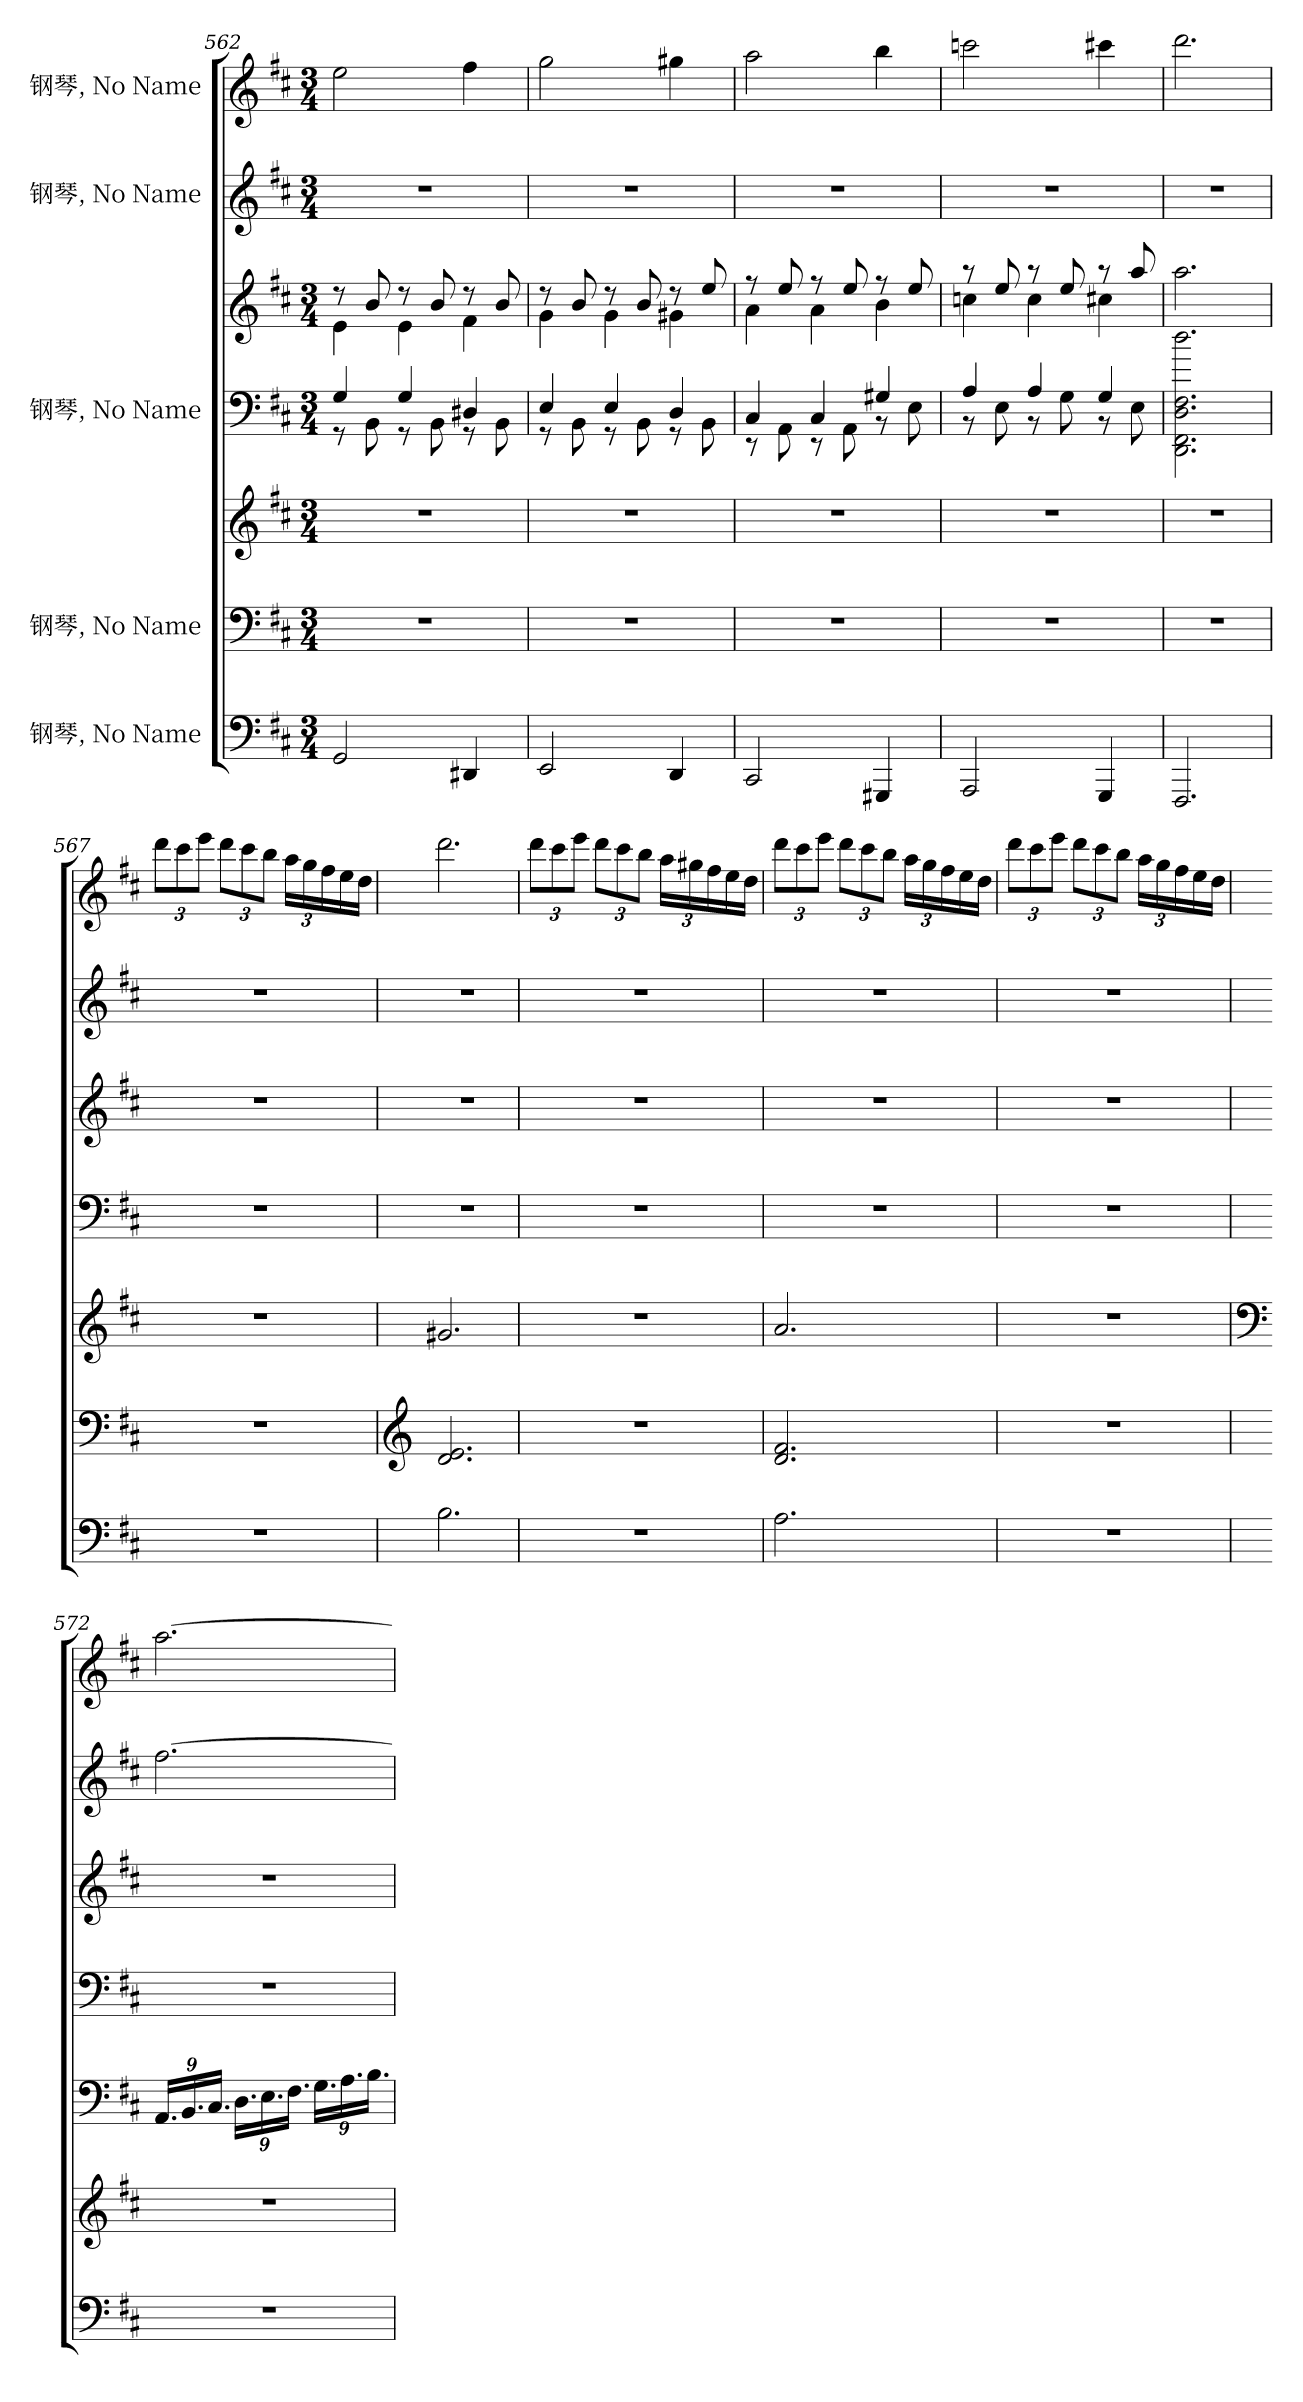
**kern	**kern	**kern	**kern	**kern	**kern	**kern
*part5	*part4	*part4	*part3	*part3	*part2	*part1
*staff7	*staff6	*staff5	*staff4	*staff3	*staff2	*staff1
*I"钢琴, No Name	*I"钢琴, No Name	*	*I"钢琴, No Name	*	*I"钢琴, No Name	*I"钢琴, No Name
*clefF4	*clefF4	*clefG2	*clefF4	*clefG2	*clefG2	*clefG2
*k[f#c#]	*k[f#c#]	*k[f#c#]	*k[f#c#]	*k[f#c#]	*k[f#c#]	*k[f#c#]
*M3/4	*M3/4	*M3/4	*M3/4	*M3/4	*M3/4	*M3/4
=562	=562	=562	=562	=562	=562	=562
*	*	*	*^	*^	*	*
2GG/	2.r	2.r	4G/	8r	8r	4e\	2.r	2ee\
.	.	.	.	8BB\	8b/	.	.	.
.	.	.	4G/	8r	8r	4e\	.	.
.	.	.	.	8BB\	8b/	.	.	.
4DD#X/	.	.	4D#X/	8r	8r	4f#\	.	4ff#\
.	.	.	.	8BB\	8b/	.	.	.
=563	=563	=563	=563	=563	=563	=563	=563	=563
2EE/	2.r	2.r	4E/	8r	8r	4g\	2.r	2gg\
.	.	.	.	8BB\	8b/	.	.	.
.	.	.	4E/	8r	8r	4g\	.	.
.	.	.	.	8BB\	8b/	.	.	.
4DD/	.	.	4D/	8r	8r	4g#X\	.	4gg#X\
.	.	.	.	8BB\	8ee/	.	.	.
=564	=564	=564	=564	=564	=564	=564	=564	=564
2CC#/	2.r	2.r	4C#/	8r	8r	4a\	2.r	2aa\
.	.	.	.	8AA\	8ee/	.	.	.
.	.	.	4C#/	8r	8r	4a\	.	.
.	.	.	.	8AA\	8ee/	.	.	.
4GGG#X/	.	.	4G#X/	8r	8r	4b\	.	4bb\
.	.	.	.	8E\	8ee/	.	.	.
!!LO:PB:g=z
=565	=565	=565	=565	=565	=565	=565	=565	=565
2AAA/	2.r	2.r	4A/	8r	8r	4ccn\	2.r	2cccn\
.	.	.	.	8E\	8ee/	.	.	.
.	.	.	4A/	8r	8r	4cc\	.	.
.	.	.	.	8G\	8ee/	.	.	.
4GGG/	.	.	4G/	8r	8r	4cc#X\	.	4ccc#X\
.	.	.	.	8E\	8aa/	.	.	.
*	*	*	*v	*v	*	*	*	*
*	*	*	*	*v	*v	*	*
=566	=566	=566	=566	=566	=566	=566
*	*	*	*	*	*	*MM196
2.FFF#/	2.r	2.r	2.DD\ 2.FF#\ 2.D\ 2.F#\ 2.dd\	2.aa\	2.r	2.ddd\
=567	=567	=567	=567	=567	=567	=567
*	*	*	*	*	*	*Xbrackettup
2.r	2.r	2.r	2.r	2.r	2.r	12ddd\L
.	.	.	.	.	.	12ccc#\
.	.	.	.	.	.	12eee\J
.	.	.	.	.	.	12ddd\L
.	.	.	.	.	.	12ccc#\
.	.	.	.	.	.	12bb\J
.	.	.	.	.	.	24aa\LL
.	.	.	.	.	.	24gg\
.	.	.	.	.	.	24ff#\
.	.	.	.	.	.	16ee\
*	*	*	*	*	*	*MM194
.	.	.	.	.	.	16dd\JJ
=568	=568	=568	=568	=568	=568	=568
*	*clefG2	*	*	*	*	*
2.B\	2.d/ 2.e/	2.g#X/	2.r	2.r	2.r	2.ddd\
!!LO:PB:g=z
=569	=569	=569	=569	=569	=569	=569
2.r	2.r	2.r	2.r	2.r	2.r	12ddd\L
.	.	.	.	.	.	12ccc#\
.	.	.	.	.	.	12eee\J
.	.	.	.	.	.	12ddd\L
.	.	.	.	.	.	12ccc#\
.	.	.	.	.	.	12bb\J
.	.	.	.	.	.	24aa\LL
.	.	.	.	.	.	24gg#X\
.	.	.	.	.	.	24ff#\
.	.	.	.	.	.	16ee\
*	*	*	*	*	*	*MM194
.	.	.	.	.	.	16dd\JJ
=570	=570	=570	=570	=570	=570	=570
2.A\	2.d/ 2.f#/	2.a/	2.r	2.r	2.r	12ddd\L
.	.	.	.	.	.	12ccc#\
.	.	.	.	.	.	12eee\J
.	.	.	.	.	.	12ddd\L
.	.	.	.	.	.	12ccc#\
.	.	.	.	.	.	12bb\J
.	.	.	.	.	.	24aa\LL
.	.	.	.	.	.	24gg\
.	.	.	.	.	.	24ff#\
.	.	.	.	.	.	16ee\
*	*	*	*	*	*	*MM197
.	.	.	.	.	.	16dd\JJ
=571	=571	=571	=571	=571	=571	=571
2.r	2.r	2.r	2.r	2.r	2.r	12ddd\L
.	.	.	.	.	.	12ccc#\
.	.	.	.	.	.	12eee\J
.	.	.	.	.	.	12ddd\L
.	.	.	.	.	.	12ccc#\
.	.	.	.	.	.	12bb\J
.	.	.	.	.	.	24aa\LL
.	.	.	.	.	.	24gg\
.	.	.	.	.	.	24ff#\
.	.	.	.	.	.	16ee\
*	*	*	*	*	*	*MM190
.	.	.	.	.	.	16dd\JJ
!!LO:PB:g=z
=572	=572	=572	=572	=572	=572	=572
*	*	*clefF4	*	*	*	*
*	*	*Xbrackettup	*	*	*	*
*	*	*	*	*	*	*MM199
2.r	2.r	18.AA/LL	2.r	2.r	[2.ff#\	[2.aa\
.	.	18.BB/	.	.	.	.
.	.	18.C#/JJ	.	.	.	.
.	.	18.D\LL	.	.	.	.
.	.	18.E\	.	.	.	.
.	.	18.F#\JJ	.	.	.	.
.	.	18.G\LL	.	.	.	.
.	.	18.A\	.	.	.	.
.	.	18.B\JJ	.	.	.	.
=	=	=	=	=	=	=
*-	*-	*-	*-	*-	*-	*-
